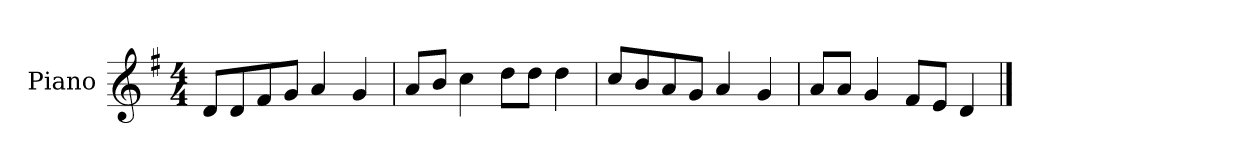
**kern
*part1
*staff1
*I"Piano
*I'P-no
*clefG2
*k[f#]
*M4/4
*MM90
=1
8d/L
8d/
8f#/
8g/J
4a/
4g/
=2
8a/L
8b/J
4cc\
8dd\L
8dd\J
4dd\
=3
8cc/L
8b/
8a/
8g/J
4a/
4g/
=4
8a/L
8a/J
4g/
8f#/L
8e/J
4d/
==
*-
